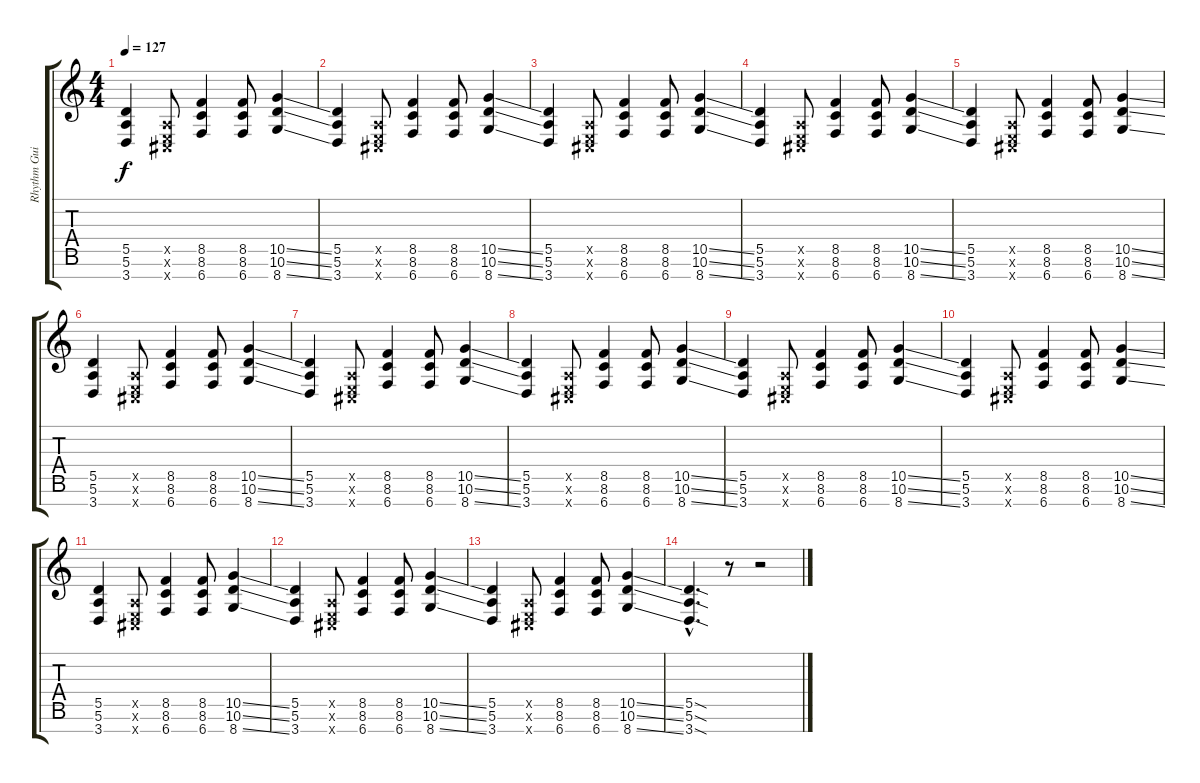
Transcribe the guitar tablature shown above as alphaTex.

\track ("Rhythm Guitar" "Rhythm Gui") {instrument distortionguitar}
\staff {score tabs}
\tuning (E4 B3 G3 D3 A2 E2 B1) {hide}
\ts (4 4)
\tempo 127
\clef g2
\ks c
(5.5 5.6 3.7).4{dy f} (0.5{x} 0.6{x} 2.7{x}).8 (8.5 8.6 6.7).4 (8.5 8.6 6.7).8 (10.5{ss} 10.6{ss} 8.7{ss}).4 |
(5.5 5.6 3.7).4 (0.5{x} 0.6{x} 2.7{x}).8 (8.5 8.6 6.7).4 (8.5 8.6 6.7).8 (10.5{ss} 10.6{ss} 8.7{ss}).4 |
(5.5 5.6 3.7).4 (0.5{x} 0.6{x} 2.7{x}).8 (8.5 8.6 6.7).4 (8.5 8.6 6.7).8 (10.5{ss} 10.6{ss} 8.7{ss}).4 |
(5.5 5.6 3.7).4 (0.5{x} 0.6{x} 2.7{x}).8 (8.5 8.6 6.7).4 (8.5 8.6 6.7).8 (10.5{ss} 10.6{ss} 8.7{ss}).4 |
(5.5 5.6 3.7).4 (0.5{x} 0.6{x} 2.7{x}).8 (8.5 8.6 6.7).4 (8.5 8.6 6.7).8 (10.5{ss} 10.6{ss} 8.7{ss}).4 |
(5.5 5.6 3.7).4 (0.5{x} 0.6{x} 2.7{x}).8 (8.5 8.6 6.7).4 (8.5 8.6 6.7).8 (10.5{ss} 10.6{ss} 8.7{ss}).4 |
(5.5 5.6 3.7).4 (0.5{x} 0.6{x} 2.7{x}).8 (8.5 8.6 6.7).4 (8.5 8.6 6.7).8 (10.5{ss} 10.6{ss} 8.7{ss}).4 |
(5.5 5.6 3.7).4 (0.5{x} 0.6{x} 2.7{x}).8 (8.5 8.6 6.7).4 (8.5 8.6 6.7).8 (10.5{ss} 10.6{ss} 8.7{ss}).4 |
(5.5 5.6 3.7).4 (0.5{x} 0.6{x} 2.7{x}).8 (8.5 8.6 6.7).4 (8.5 8.6 6.7).8 (10.5{ss} 10.6{ss} 8.7{ss}).4 |
(5.5 5.6 3.7).4 (0.5{x} 0.6{x} 2.7{x}).8 (8.5 8.6 6.7).4 (8.5 8.6 6.7).8 (10.5{ss} 10.6{ss} 8.7{ss}).4 |
(5.5 5.6 3.7).4 (0.5{x} 0.6{x} 2.7{x}).8 (8.5 8.6 6.7).4 (8.5 8.6 6.7).8 (10.5{ss} 10.6{ss} 8.7{ss}).4 |
(5.5 5.6 3.7).4 (0.5{x} 0.6{x} 2.7{x}).8 (8.5 8.6 6.7).4 (8.5 8.6 6.7).8 (10.5{ss} 10.6{ss} 8.7{ss}).4 |
(5.5 5.6 3.7).4 (0.5{x} 0.6{x} 2.7{x}).8 (8.5 8.6 6.7).4 (8.5 8.6 6.7).8 (10.5{ss} 10.6{ss} 8.7{ss}).4 |
(5.5{sod hac} 5.6{sod hac} 3.7{sod hac}).4{d} r.8 r.2
